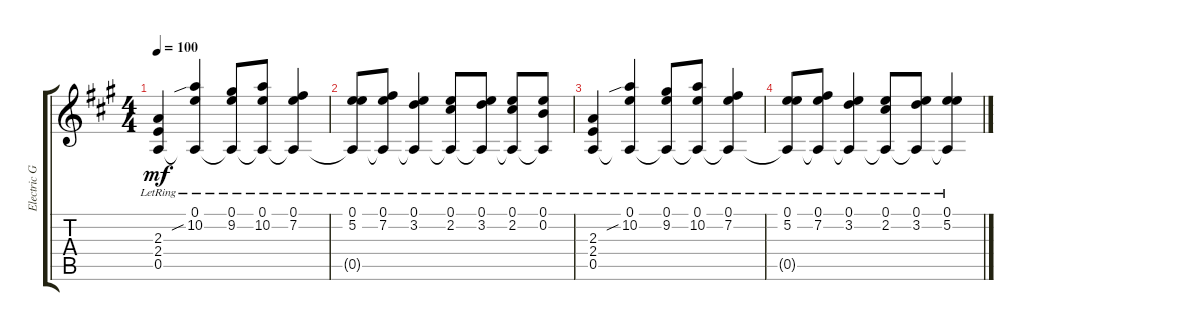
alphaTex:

\track ("Electric Guitar" "Electric G") {instrument electricguitarclean}
\staff {score tabs}
\tuning (E4 B3 G3 D3 A2 E2) {hide}
\ts (4 4)
\tempo 100
\clef g2
\ks a
(2.3 2.4 0.5{lr}).4{dy mf instrument electricguitarclean} (0.1 10.2{sib} 0.5{lr t}).4 (0.1 9.2 0.5{lr t}).8 (0.1 10.2 0.5{lr t}).8 (0.1 7.2 0.5{lr t}).4 |
(0.1 5.2 0.5{lr t}).8 (0.1 7.2 0.5{lr t}).8 (0.1 3.2 0.5{lr t}).4 (0.1 2.2 0.5{lr t}).8 (0.1 3.2 0.5{lr t}).8 (0.1 2.2 0.5{lr t}).8 (0.1 0.2 0.5{lr t}).8 |
(2.3 2.4 0.5{lr}).4 (0.1 10.2{sib} 0.5{lr t}).4 (0.1 9.2 0.5{lr t}).8 (0.1 10.2 0.5{lr t}).8 (0.1 7.2 0.5{lr t}).4 |
(0.1 5.2 0.5{lr t}).8 (0.1 7.2 0.5{lr t}).8 (0.1 3.2 0.5{lr t}).4 (0.1 2.2 0.5{lr t}).8 (0.1 3.2 0.5{lr t}).8 (0.1 5.2 0.5{lr t}).4
